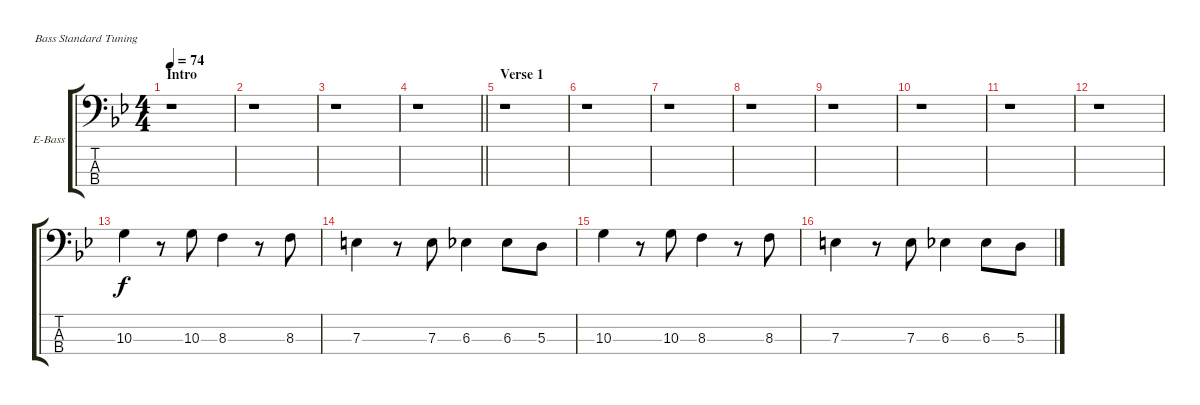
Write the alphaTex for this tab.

\bracketExtendMode groupsimilarinstruments
\firstSystemTrackNameOrientation horizontal
\otherSystemsTrackNameOrientation horizontal
\track ("Bass" "E-Bass") {instrument electricbassfinger}
\staff {score tabs}
\tuning (G2 D2 A1 E1)
\ts (4 4)
\beaming (8 2 2 2 2)
\section ("" "Intro")
\tempo 74
\clef f4
\ks gminor
r.1{dy f instrument electricbassfinger} |
r.1 |
r.1 |
\barLineRight lightlight
r.1 |
\section ("" "Verse 1")
\tempo (82 hide)
r.1 |
r.1 |
r.1 |
r.1 |
r.1 |
r.1 |
r.1 |
r.1 |
10.3.4 r.8 10.3.8 8.3.4 r.8 8.3.8 |
7.3.4 r.8 7.3.8 6.3.4 6.3.8 5.3.8 |
10.3.4 r.8 10.3.8 8.3.4 r.8 8.3.8 |
7.3.4 r.8 7.3.8 6.3.4 6.3.8 5.3.8
